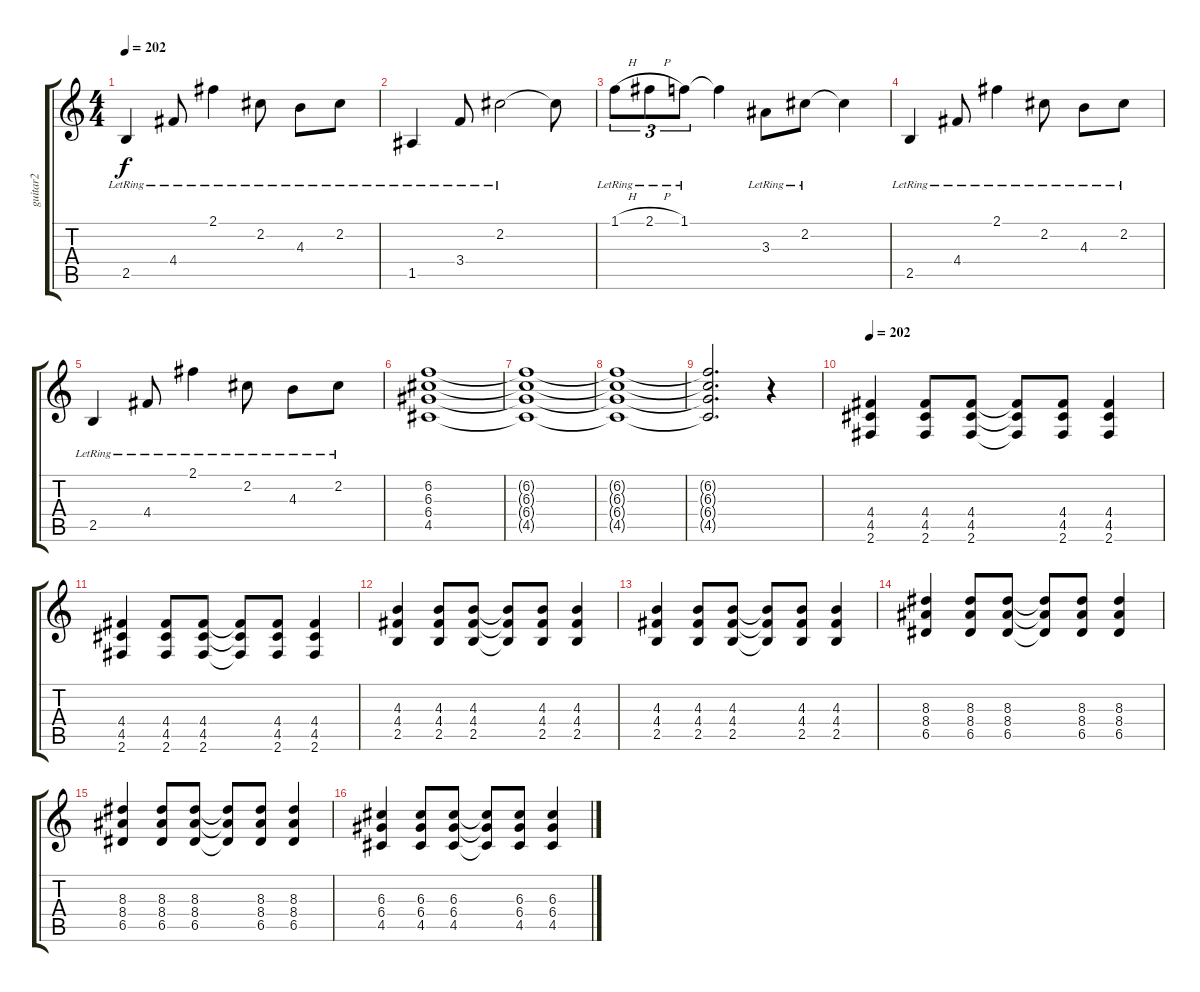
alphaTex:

\track ("guitar2" "guitar2") {instrument distortionguitar}
\staff {score tabs}
\tuning (E4 B3 G3 D3 A2 E2) {hide}
\ts (4 4)
\tempo 202
\clef g2
\ks c
2.5{lr}.4{dy f} 4.4{lr}.8 2.1{lr}.4 2.2{lr}.8 4.3{lr}.8 2.2{lr}.8 |
1.5{lr}.4 3.4{lr}.8 2.2{lr}.2 2.2{t}.8 |
1.1{h lr}.8{tu (3 2)} 2.1{h lr}.8{tu (3 2)} 1.1{lr}.8{tu (3 2)} 1.1{t}.4 3.3{lr}.8 2.2{lr}.8 2.2{t}.4 |
2.5{lr}.4 4.4{lr}.8 2.1{lr}.4 2.2{lr}.8 4.3{lr}.8 2.2{lr}.8 |
2.5{lr}.4 4.4{lr}.8 2.1{lr}.4 2.2{lr}.8 4.3{lr}.8 2.2{lr}.8 |
(6.2 6.3 6.4 4.5).1{instrument distortionguitar} |
(6.2{t} 6.3{t} 6.4{t} 4.5{t}).1 |
(6.2{t} 6.3{t} 6.4{t} 4.5{t}).1 |
(6.2{t} 6.3{t} 6.4{t} 4.5{t}).2{d} r.4 |
\tempo 202
(4.4 4.5 2.6).4 (4.4 4.5 2.6).8 (4.4 4.5 2.6).8 (4.4{t} 4.5{t} 2.6{t}).8 (4.4 4.5 2.6).8 (4.4 4.5 2.6).4 |
(4.4 4.5 2.6).4 (4.4 4.5 2.6).8 (4.4 4.5 2.6).8 (4.4{t} 4.5{t} 2.6{t}).8 (4.4 4.5 2.6).8 (4.4 4.5 2.6).4 |
(4.3 4.4 2.5).4 (4.3 4.4 2.5).8 (4.3 4.4 2.5).8 (4.3{t} 4.4{t} 2.5{t}).8 (4.3 4.4 2.5).8 (4.3 4.4 2.5).4 |
(4.3 4.4 2.5).4 (4.3 4.4 2.5).8 (4.3 4.4 2.5).8 (4.3{t} 4.4{t} 2.5{t}).8 (4.3 4.4 2.5).8 (4.3 4.4 2.5).4 |
(8.3 8.4 6.5).4 (8.3 8.4 6.5).8 (8.3 8.4 6.5).8 (8.3{t} 8.4{t} 6.5{t}).8 (8.3 8.4 6.5).8 (8.3 8.4 6.5).4 |
(8.3 8.4 6.5).4 (8.3 8.4 6.5).8 (8.3 8.4 6.5).8 (8.3{t} 8.4{t} 6.5{t}).8 (8.3 8.4 6.5).8 (8.3 8.4 6.5).4 |
(6.3 6.4 4.5).4 (6.3 6.4 4.5).8 (6.3 6.4 4.5).8 (6.3{t} 6.4{t} 4.5{t}).8 (6.3 6.4 4.5).8 (6.3 6.4 4.5).4
